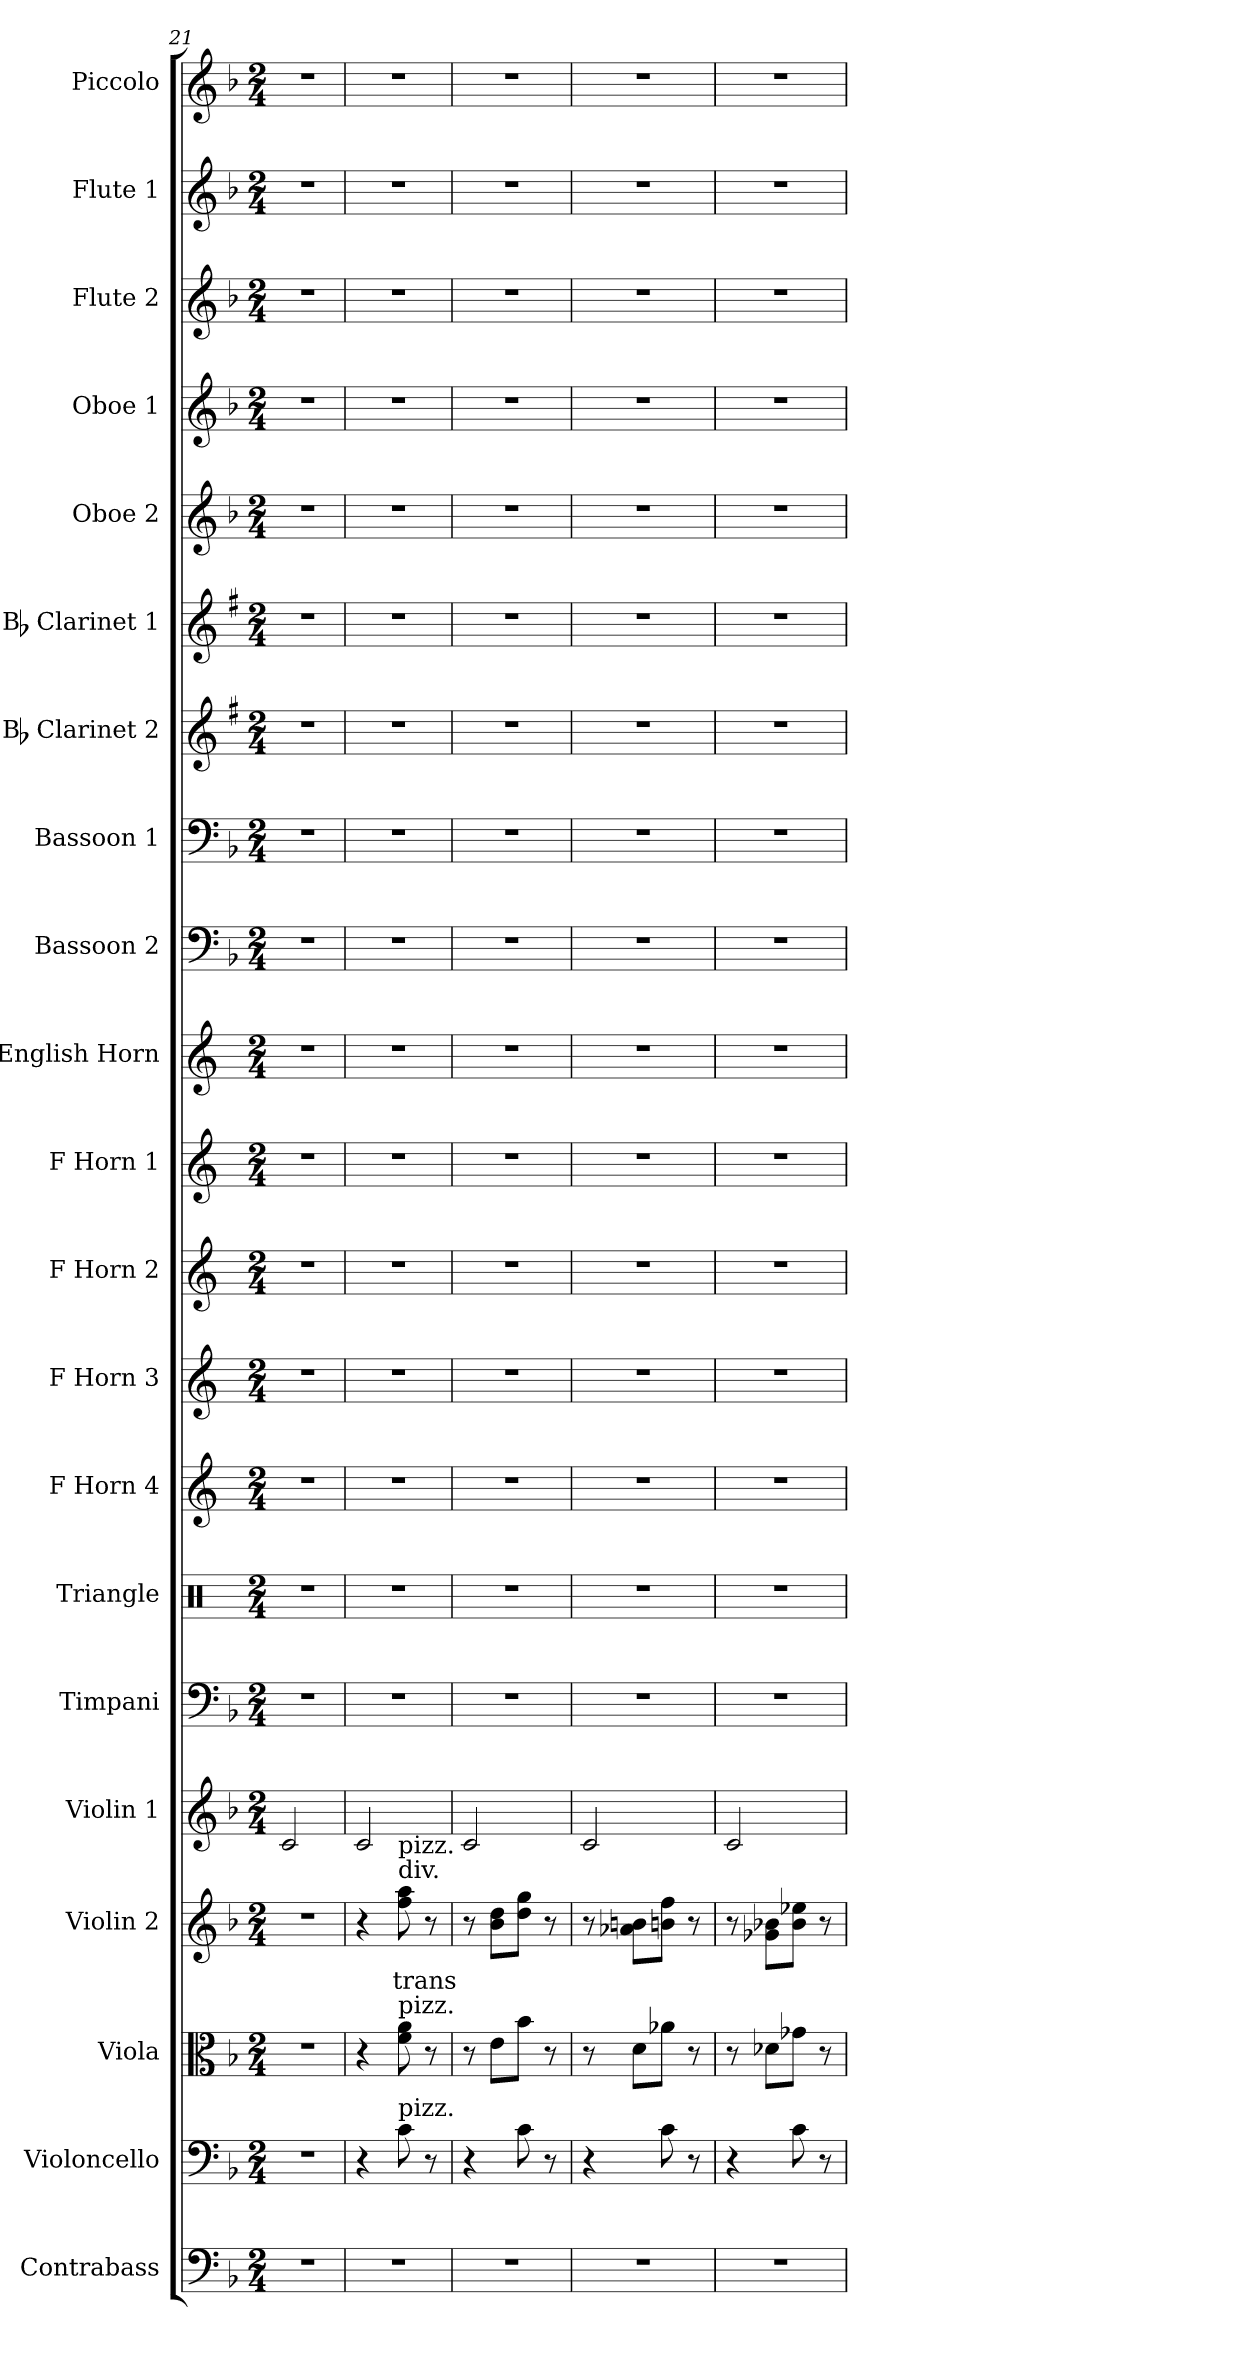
**kern	**kern	**dynam	**kern	**dynam	**kern	**text	**dynam	**kern	**kern	**kern	**kern	**kern	**kern	**kern	**kern	**kern	**kern	**kern	**kern	**kern	**kern	**kern	**kern	**kern
*part21	*part20	*part20	*part19	*part19	*part18	*part18	*part18	*part17	*part16	*part15	*part14	*part13	*part12	*part11	*part10	*part9	*part8	*part7	*part6	*part5	*part4	*part3	*part2	*part1
*staff21	*staff20	*staff20	*staff19	*staff19	*staff18	*staff18	*staff18	*staff17	*staff16	*staff15	*staff14	*staff13	*staff12	*staff11	*staff10	*staff9	*staff8	*staff7	*staff6	*staff5	*staff4	*staff3	*staff2	*staff1
*I"Contrabass	*I"Violoncello	*	*I"Viola	*	*I"Violin 2	*	*	*I"Violin 1	*I"Timpani	*I"Triangle	*I"F Horn 4	*I"F Horn 3	*I"F Horn 2	*I"F Horn 1	*I"English Horn	*I"Bassoon 2	*I"Bassoon 1	*I"Bb Clarinet 2	*I"Bb Clarinet 1	*I"Oboe 2	*I"Oboe 1	*I"Flute 2	*I"Flute 1	*I"Piccolo
*I'Cb	*I'Vc	*	*I'Vla	*	*I'Vln 2	*	*	*I'Vln 1	*I'Timp	*I'Tri	*I'Hn 4	*I'Hn 3	*I'Hn 2	*I'Hn 1	*I'E Hn	*I'Bsn 2	*I'Bsn 1	*I'Cl 2	*I'Cl 1	*I'Ob 2	*I'Ob 1	*I'Fl 2	*I'Fl 1	*I'Picc
*clefF4	*clefF4	*	*clefC3	*	*clefG2	*	*	*clefG2	*clefF4	*clefX	*clefG2	*clefG2	*clefG2	*clefG2	*clefG2	*clefF4	*clefF4	*clefG2	*clefG2	*clefG2	*clefG2	*clefG2	*clefG2	*clefG2
*ITrd7c12	*	*	*	*	*	*	*	*	*	*	*ITrd4c7	*ITrd4c7	*ITrd4c7	*ITrd4c7	*ITrd4c7	*	*	*ITrd1c2	*ITrd1c2	*	*	*	*	*ITrd-7c-12
*k[b-]	*k[b-]	*	*k[b-]	*	*k[b-]	*	*	*k[b-]	*k[b-]	*k[]	*k[b-]	*k[b-]	*k[b-]	*k[b-]	*k[b-]	*k[b-]	*k[b-]	*k[b-]	*k[b-]	*k[b-]	*k[b-]	*k[b-]	*k[b-]	*k[b-]
*M2/4	*M2/4	*	*M2/4	*	*M2/4	*	*	*M2/4	*M2/4	*M2/4	*M2/4	*M2/4	*M2/4	*M2/4	*M2/4	*M2/4	*M2/4	*M2/4	*M2/4	*M2/4	*M2/4	*M2/4	*M2/4	*M2/4
=21	=21	=21	=21	=21	=21	=21	=21	=21	=21	=21	=21	=21	=21	=21	=21	=21	=21	=21	=21	=21	=21	=21	=21	=21
2r	2r	.	2r	.	2r	.	.	2c/	2r	2r	2r	2r	2r	2r	2r	2r	2r	2r	2r	2r	2r	2r	2r	2r
=22	=22	=22	=22	=22	=22	=22	=22	=22	=22	=22	=22	=22	=22	=22	=22	=22	=22	=22	=22	=22	=22	=22	=22	=22
2r	4r	.	4r	.	4r	.	.	2c/	2r	2r	2r	2r	2r	2r	2r	2r	2r	2r	2r	2r	2r	2r	2r	2r
!	!	!	!	!	!LO:TX:a:t=div.	!	!	!	!	!	!	!	!	!	!	!	!	!	!	!	!	!	!	!
!	!	!	!	!	!LO:TX:a:t=pizz.	!	!	!	!	!	!	!	!	!	!	!	!	!	!	!	!	!	!	!
!	!	!	!LO:TX:a:t=pizz.	!	!	!	!	!	!	!	!	!	!	!	!	!	!	!	!	!	!	!	!	!
!	!LO:TX:a:t=pizz.	!	!	!	!	!	!	!	!	!	!	!	!	!	!	!	!	!	!	!	!	!	!	!
!	!	!LO:DY:b	!	!	!	!LO:LY:b:color=#FF0000	!	!	!	!	!	!	!	!	!	!	!	!	!	!	!	!	!	!
!	!	!LO:DY:n=1:b	!	!LO:DY:b	!	!	!	!	!	!	!	!	!	!	!	!	!	!	!	!	!	!	!	!
!	!	!	!	!LO:DY:n=1:b	!	!	!LO:DY:b	!	!	!	!	!	!	!	!	!	!	!	!	!	!	!	!	!
!	!	!	!	!	!	!	!LO:DY:n=1:b	!	!	!	!	!	!	!	!	!	!	!	!	!	!	!	!	!
.	8c\	other-dynamics pp	8f\ 8a\	other-dynamics pp	8ff\ 8aa\	trans	other-dynamics pp	.	.	.	.	.	.	.	.	.	.	.	.	.	.	.	.	.
.	8r	.	8r	.	8r	.	.	.	.	.	.	.	.	.	.	.	.	.	.	.	.	.	.	.
=23	=23	=23	=23	=23	=23	=23	=23	=23	=23	=23	=23	=23	=23	=23	=23	=23	=23	=23	=23	=23	=23	=23	=23	=23
2r	4r	.	8r	.	8r	.	.	2c/	2r	2r	2r	2r	2r	2r	2r	2r	2r	2r	2r	2r	2r	2r	2r	2r
.	.	.	8e\L	.	8b-\ 8dd\L	.	.	.	.	.	.	.	.	.	.	.	.	.	.	.	.	.	.	.
.	8c\	.	8b-\J	.	8dd\ 8gg\J	.	.	.	.	.	.	.	.	.	.	.	.	.	.	.	.	.	.	.
.	8r	.	8r	.	8r	.	.	.	.	.	.	.	.	.	.	.	.	.	.	.	.	.	.	.
=24	=24	=24	=24	=24	=24	=24	=24	=24	=24	=24	=24	=24	=24	=24	=24	=24	=24	=24	=24	=24	=24	=24	=24	=24
2r	4r	.	8r	.	8r	.	.	2c/	2r	2r	2r	2r	2r	2r	2r	2r	2r	2r	2r	2r	2r	2r	2r	2r
.	.	.	8d\L	.	8a-X\ 8bn\L	.	.	.	.	.	.	.	.	.	.	.	.	.	.	.	.	.	.	.
.	8c\	.	8a-X\J	.	8bn\ 8ff\J	.	.	.	.	.	.	.	.	.	.	.	.	.	.	.	.	.	.	.
.	8r	.	8r	.	8r	.	.	.	.	.	.	.	.	.	.	.	.	.	.	.	.	.	.	.
=25	=25	=25	=25	=25	=25	=25	=25	=25	=25	=25	=25	=25	=25	=25	=25	=25	=25	=25	=25	=25	=25	=25	=25	=25
2r	4r	.	8r	.	8r	.	.	2c/	2r	2r	2r	2r	2r	2r	2r	2r	2r	2r	2r	2r	2r	2r	2r	2r
.	.	.	8d-X\L	.	8g-X\ 8b-X\L	.	.	.	.	.	.	.	.	.	.	.	.	.	.	.	.	.	.	.
.	8c\	.	8g-X\J	.	8b-\ 8ee-X\J	.	.	.	.	.	.	.	.	.	.	.	.	.	.	.	.	.	.	.
.	8r	.	8r	.	8r	.	.	.	.	.	.	.	.	.	.	.	.	.	.	.	.	.	.	.
=	=	=	=	=	=	=	=	=	=	=	=	=	=	=	=	=	=	=	=	=	=	=	=	=
*-	*-	*-	*-	*-	*-	*-	*-	*-	*-	*-	*-	*-	*-	*-	*-	*-	*-	*-	*-	*-	*-	*-	*-	*-
